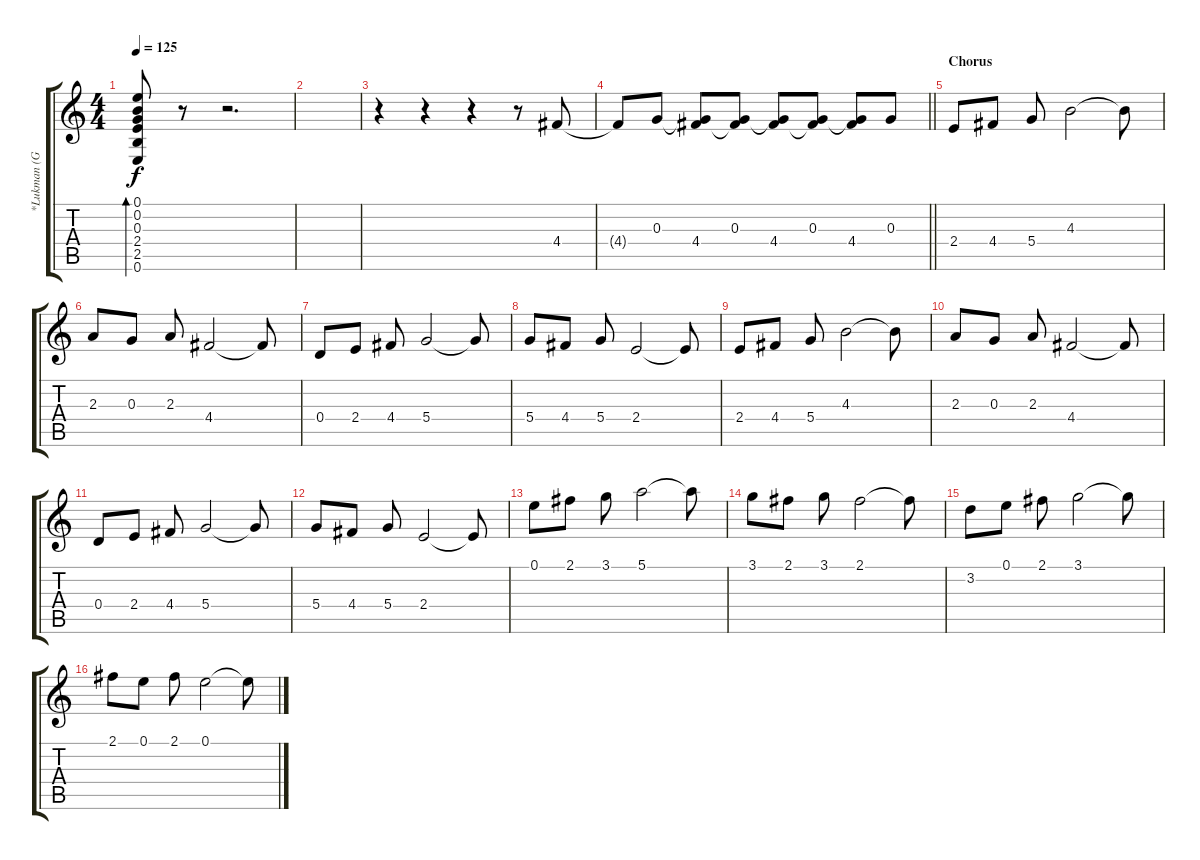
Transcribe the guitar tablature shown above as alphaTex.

\track ("*Lukman (Guitar)" "*Lukman (G") {instrument acousticguitarsteel}
\staff {score tabs}
\tuning (E4 B3 G3 D3 A2 E2) {hide}
\ts (4 4)
\tempo 125
\clef g2
\ks c
(0.1{t} 0.2{t} 0.3{t} 2.4{t} 2.5{t} 0.6{t}).8{bd 120 dy f} r.8 r.2{d} |
|
r.4 r.4 r.4 r.8 4.4.8{volume 11} |
\barLineRight lightlight
4.4{t}.8 0.3.8 (0.3{t} 4.4).8 (0.3 4.4{t}).8 (0.3{t} 4.4).8 (0.3 4.4{t}).8 (0.3{t} 4.4).8 0.3.8 |
\section ("" "Chorus")
2.4.8{volume 7} 4.4.8 5.4.8 4.3.2 4.3{t}.8 |
2.3.8 0.3.8 2.3.8 4.4.2 4.4{t}.8 |
0.4.8 2.4.8 4.4.8 5.4.2 5.4{t}.8 |
5.4.8 4.4.8 5.4.8 2.4.2 2.4{t}.8 |
2.4.8 4.4.8 5.4.8 4.3.2 4.3{t}.8 |
2.3.8 0.3.8 2.3.8 4.4.2 4.4{t}.8 |
0.4.8 2.4.8 4.4.8 5.4.2 5.4{t}.8 |
5.4.8 4.4.8 5.4.8 2.4.2 2.4{t}.8 |
0.1.8{volume 5} 2.1.8 3.1.8 5.1.2 5.1{t}.8 |
3.1.8 2.1.8 3.1.8 2.1.2 2.1{t}.8 |
3.2.8 0.1.8 2.1.8 3.1.2 3.1{t}.8 |
2.1.8 0.1.8 2.1.8 0.1.2 0.1{t}.8
